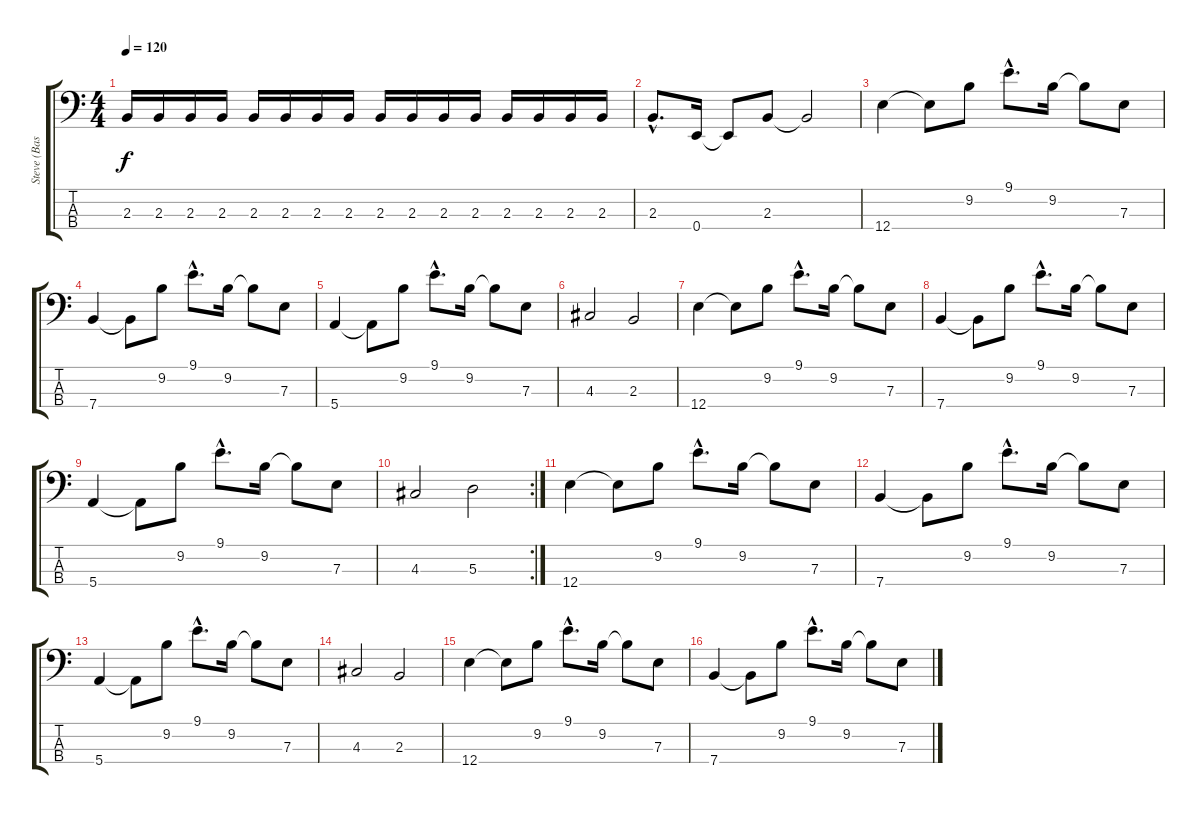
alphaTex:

\track ("Steve (Bass)" "Steve (Bas") {instrument electricbasspick}
\staff {score tabs}
\tuning (G2 D2 A1 E1) {hide}
\ts (4 4)
\tempo 120
\clef f4
\ks c
2.3.16{dy f} 2.3.16 2.3.16 2.3.16 2.3.16 2.3.16 2.3.16 2.3.16 2.3.16 2.3.16 2.3.16 2.3.16 2.3.16 2.3.16 2.3.16 2.3.16 |
2.3{hac}.8{d} 0.4.16 0.4{t}.8 2.3.8 2.3{t}.2 |
12.4.4 12.4{t}.8 9.2.8 9.1{hac}.8{d} 9.2.16 9.2{t}.8 7.3.8 |
7.4.4 7.4{t}.8 9.2.8 9.1{hac}.8{d} 9.2.16 9.2{t}.8 7.3.8 |
5.4.4 5.4{t}.8 9.2.8 9.1{hac}.8{d} 9.2.16 9.2{t}.8 7.3.8 |
4.3.2 2.3.2 |
12.4.4 12.4{t}.8 9.2.8 9.1{hac}.8{d} 9.2.16 9.2{t}.8 7.3.8 |
7.4.4 7.4{t}.8 9.2.8 9.1{hac}.8{d} 9.2.16 9.2{t}.8 7.3.8 |
5.4.4 5.4{t}.8 9.2.8 9.1{hac}.8{d} 9.2.16 9.2{t}.8 7.3.8 |
\rc 2
4.3.2 5.3.2 |
12.4.4 12.4{t}.8 9.2.8 9.1{hac}.8{d} 9.2.16 9.2{t}.8 7.3.8 |
7.4.4 7.4{t}.8 9.2.8 9.1{hac}.8{d} 9.2.16 9.2{t}.8 7.3.8 |
5.4.4 5.4{t}.8 9.2.8 9.1{hac}.8{d} 9.2.16 9.2{t}.8 7.3.8 |
4.3.2 2.3.2 |
12.4.4 12.4{t}.8 9.2.8 9.1{hac}.8{d} 9.2.16 9.2{t}.8 7.3.8 |
7.4.4 7.4{t}.8 9.2.8 9.1{hac}.8{d} 9.2.16 9.2{t}.8 7.3.8
